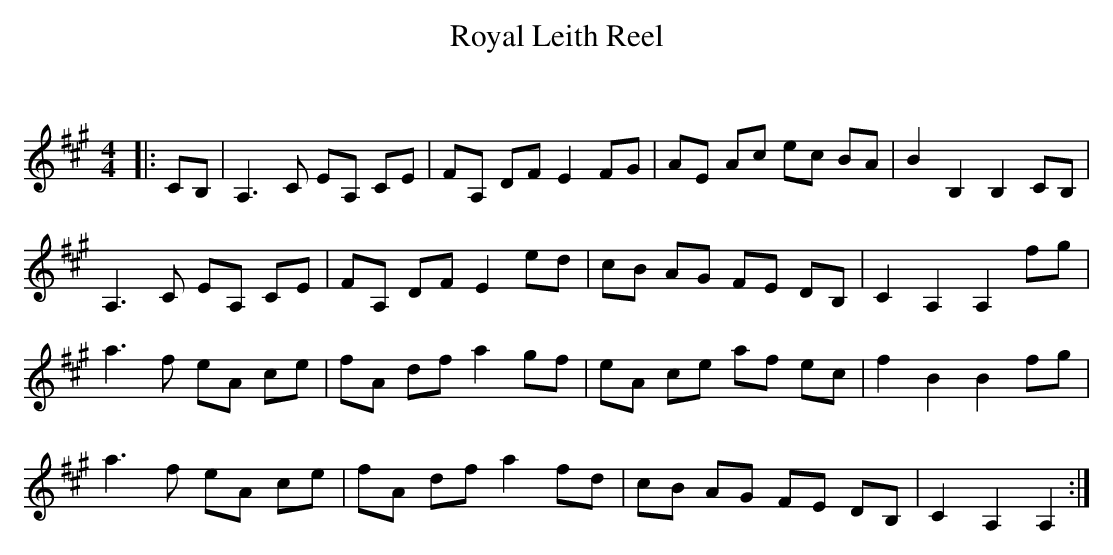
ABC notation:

X:1
T: Royal Leith Reel
C:
Q: 232
K:A
M:4/4
L:1/8
|:CB,|A,3C EA, CE|FA, DF E2 FG|AE Ac ec BA|B2 B,2 B,2 CB,|
A,3C EA, CE|FA, DF E2 ed|cB AG FE DB,|C2 A,2 A,2 fg|
a3f eA ce|fA df a2 gf|eA ce af ec|f2 B2 B2 fg|
a3f eA ce|fA df a2 fd|cB AG FE DB,|C2 A,2 A,2:|
